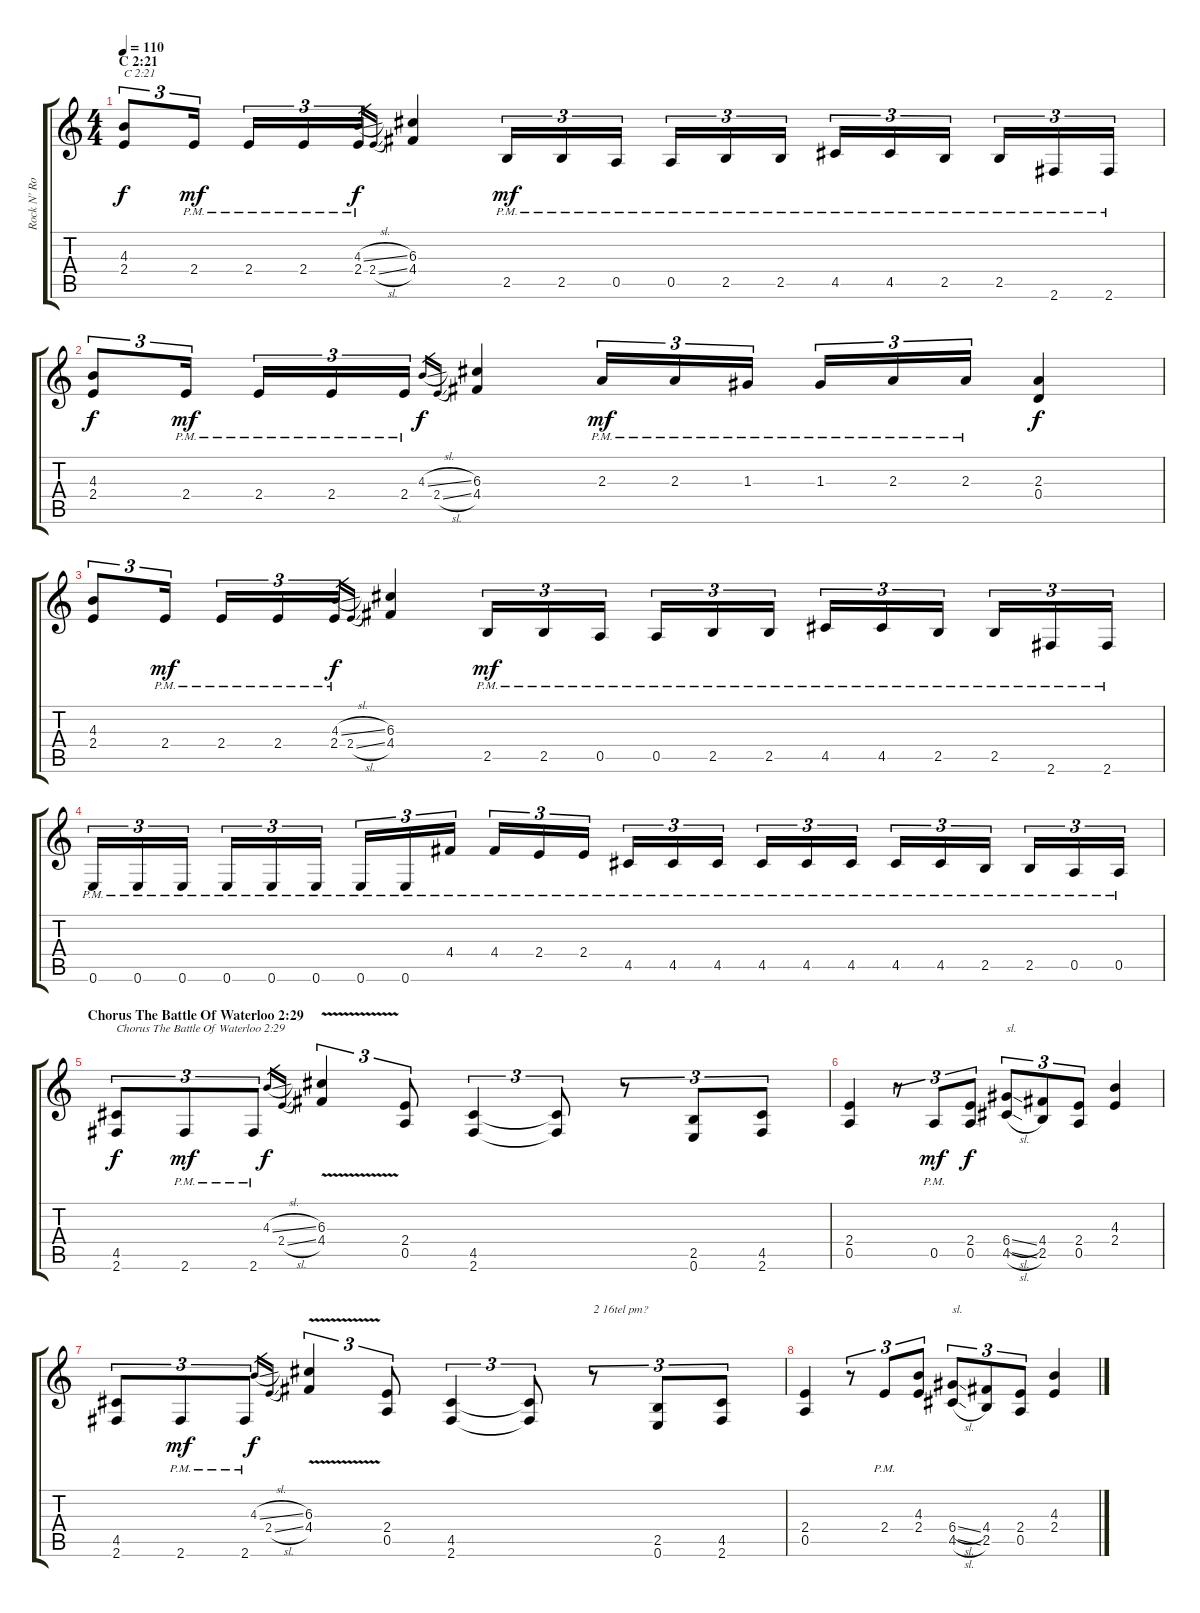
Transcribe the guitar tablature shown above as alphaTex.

\track ("Rock N' Rolf (left)" "Rock N' Ro") {instrument distortionguitar}
\staff {score tabs}
\tuning (E4 B3 G3 D3 A2 E2) {hide}
\ts (4 4)
\section ("" "C 2:21")
\tempo 110
\clef g2
\ks c
(4.3 2.4).8{tu (3 2) txt "C 2:21" dy f} 2.4{pm}.16{tu (3 2) dy mf} 2.4{pm}.16{tu (3 2)} 2.4{pm}.16{tu (3 2)} 2.4{pm}.16{tu (3 2)} 4.3{sl}.16{gr dy f} 2.4{sl}.16{gr} (6.3 4.4).4 2.5{pm}.16{tu (3 2) dy mf} 2.5{pm}.16{tu (3 2)} 0.5{pm}.16{tu (3 2)} 0.5{pm}.16{tu (3 2)} 2.5{pm}.16{tu (3 2)} 2.5{pm}.16{tu (3 2)} 4.5{pm}.16{tu (3 2)} 4.5{pm}.16{tu (3 2)} 2.5{pm}.16{tu (3 2)} 2.5{pm}.16{tu (3 2)} 2.6{pm}.16{tu (3 2)} 2.6{pm}.16{tu (3 2)} |
(4.3 2.4).8{tu (3 2) dy f} 2.4{pm}.16{tu (3 2) dy mf} 2.4{pm}.16{tu (3 2)} 2.4{pm}.16{tu (3 2)} 2.4{pm}.16{tu (3 2)} 4.3{sl}.16{gr dy f} 2.4{sl}.16{gr} (6.3 4.4).4 2.3{pm}.16{tu (3 2) dy mf} 2.3{pm}.16{tu (3 2)} 1.3{pm}.16{tu (3 2)} 1.3{pm}.16{tu (3 2)} 2.3{pm}.16{tu (3 2)} 2.3{pm}.16{tu (3 2)} (2.3 0.4).4{dy f} |
(4.3 2.4).8{tu (3 2)} 2.4{pm}.16{tu (3 2) dy mf} 2.4{pm}.16{tu (3 2)} 2.4{pm}.16{tu (3 2)} 2.4{pm}.16{tu (3 2)} 4.3{sl}.16{gr dy f} 2.4{sl}.16{gr} (6.3 4.4).4 2.5{pm}.16{tu (3 2) dy mf} 2.5{pm}.16{tu (3 2)} 0.5{pm}.16{tu (3 2)} 0.5{pm}.16{tu (3 2)} 2.5{pm}.16{tu (3 2)} 2.5{pm}.16{tu (3 2)} 4.5{pm}.16{tu (3 2)} 4.5{pm}.16{tu (3 2)} 2.5{pm}.16{tu (3 2)} 2.5{pm}.16{tu (3 2)} 2.6{pm}.16{tu (3 2)} 2.6{pm}.16{tu (3 2)} |
0.6{pm}.16{tu (3 2)} 0.6{pm}.16{tu (3 2)} 0.6{pm}.16{tu (3 2)} 0.6{pm}.16{tu (3 2)} 0.6{pm}.16{tu (3 2)} 0.6{pm}.16{tu (3 2)} 0.6{pm}.16{tu (3 2)} 0.6{pm}.16{tu (3 2)} 4.4{pm}.16{tu (3 2)} 4.4{pm}.16{tu (3 2)} 2.4{pm}.16{tu (3 2)} 2.4{pm}.16{tu (3 2)} 4.5{pm}.16{tu (3 2)} 4.5{pm}.16{tu (3 2)} 4.5{pm}.16{tu (3 2)} 4.5{pm}.16{tu (3 2)} 4.5{pm}.16{tu (3 2)} 4.5{pm}.16{tu (3 2)} 4.5{pm}.16{tu (3 2)} 4.5{pm}.16{tu (3 2)} 2.5{pm}.16{tu (3 2)} 2.5{pm}.16{tu (3 2)} 0.5{pm}.16{tu (3 2)} 0.5{pm}.16{tu (3 2)} |
\section ("" "Chorus The Battle Of Waterloo 2:29")
(4.5 2.6).8{tu (3 2) txt "Chorus The Battle Of Waterloo 2:29" dy f} 2.6{pm}.8{tu (3 2) dy mf} 2.6{pm}.8{tu (3 2)} 4.3{sl}.16{gr dy f} 2.4{sl}.16{gr} (6.3{v} 4.4{v}).4{tu (3 2)} (2.4 0.5).8{tu (3 2)} (4.5 2.6).4{tu (3 2)} (4.5{t} 2.6{t}).8{tu (3 2)} r.8{tu (3 2)} (2.5 0.6).8{tu (3 2)} (4.5 2.6).8{tu (3 2)} |
(2.4 0.5).4 r.8{tu (3 2)} 0.5{pm}.8{tu (3 2) dy mf} (2.4 0.5).8{tu (3 2) dy f} (6.4{sl} 4.5{sl}).8{tu (3 2) txt "sl."} (4.4 2.5).8{tu (3 2)} (2.4 0.5).8{tu (3 2)} (4.3 2.4).4 |
(4.5 2.6).8{tu (3 2)} 2.6{pm}.8{tu (3 2) dy mf} 2.6{pm}.8{tu (3 2)} 4.3{sl}.16{gr dy f} 2.4{sl}.16{gr} (6.3{v} 4.4{v}).4{tu (3 2)} (2.4 0.5).8{tu (3 2)} (4.5 2.6).4{tu (3 2)} (4.5{t} 2.6{t}).8{tu (3 2)} r.8{tu (3 2) txt "2 16tel pm? "} (2.5 0.6).8{tu (3 2)} (4.5 2.6).8{tu (3 2)} |
(2.4 0.5).4 r.8{tu (3 2)} 2.4{pm}.8{tu (3 2)} (4.3 2.4).8{tu (3 2)} (6.4{sl} 4.5{sl}).8{tu (3 2) txt "sl."} (4.4 2.5).8{tu (3 2)} (2.4 0.5).8{tu (3 2)} (4.3 2.4).4
